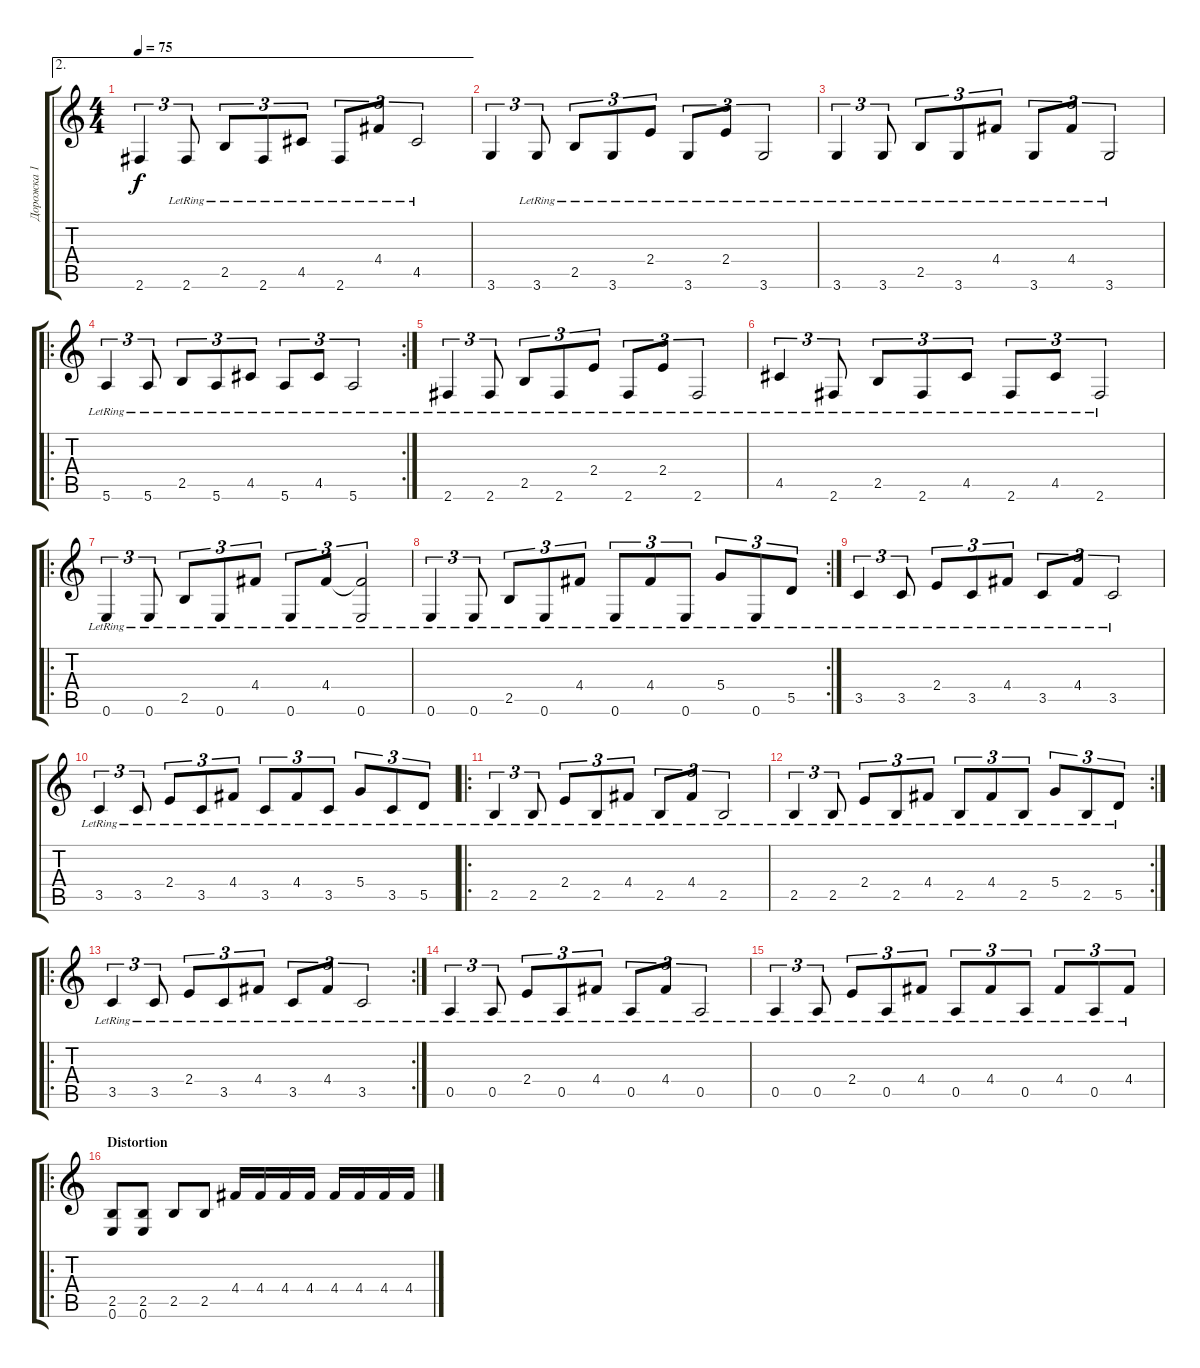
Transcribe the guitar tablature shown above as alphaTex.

\track ("Дорожка 1" "Дорожка 1") {instrument electricguitarjazz}
\staff {score tabs}
\tuning (E4 B3 G3 D3 A2 E2) {hide}
\ae 2
\ts (4 4)
\tempo 75
\clef g2
\ks c
2.6.4{tu (3 2) dy f} 2.6{lr}.8{tu (3 2)} 2.5{lr}.8{tu (3 2)} 2.6{lr}.8{tu (3 2)} 4.5{lr}.8{tu (3 2)} 2.6{lr}.8{tu (3 2)} 4.4{lr}.8{tu (3 2)} 4.5{lr}.2{tu (3 2)} |
3.6.4{tu (3 2)} 3.6{lr}.8{tu (3 2)} 2.5{lr}.8{tu (3 2)} 3.6{lr}.8{tu (3 2)} 2.4{lr}.8{tu (3 2)} 3.6{lr}.8{tu (3 2)} 2.4{lr}.8{tu (3 2)} 3.6{lr}.2{tu (3 2)} |
3.6{lr}.4{tu (3 2)} 3.6{lr}.8{tu (3 2)} 2.5{lr}.8{tu (3 2)} 3.6{lr}.8{tu (3 2)} 4.4{lr}.8{tu (3 2)} 3.6{lr}.8{tu (3 2)} 4.4{lr}.8{tu (3 2)} 3.6{lr}.2{tu (3 2)} |
\ro
\rc 2
5.6{lr}.4{tu (3 2)} 5.6{lr}.8{tu (3 2)} 2.5{lr}.8{tu (3 2)} 5.6{lr}.8{tu (3 2)} 4.5{lr}.8{tu (3 2)} 5.6{lr}.8{tu (3 2)} 4.5{lr}.8{tu (3 2)} 5.6{lr}.2{tu (3 2)} |
2.6{lr}.4{tu (3 2)} 2.6{lr}.8{tu (3 2)} 2.5{lr}.8{tu (3 2)} 2.6{lr}.8{tu (3 2)} 2.4{lr}.8{tu (3 2)} 2.6{lr}.8{tu (3 2)} 2.4{lr}.8{tu (3 2)} 2.6{lr}.2{tu (3 2)} |
4.5{lr}.4{tu (3 2)} 2.6{lr}.8{tu (3 2)} 2.5{lr}.8{tu (3 2)} 2.6{lr}.8{tu (3 2)} 4.5{lr}.8{tu (3 2)} 2.6{lr}.8{tu (3 2)} 4.5{lr}.8{tu (3 2)} 2.6{lr}.2{tu (3 2)} |
\ro
0.6{lr}.4{tu (3 2)} 0.6{lr}.8{tu (3 2)} 2.5{lr}.8{tu (3 2)} 0.6{lr}.8{tu (3 2)} 4.4{lr}.8{tu (3 2)} 0.6{lr}.8{tu (3 2)} 4.4{lr}.8{tu (3 2)} (4.4{t} 0.6{lr}).2{tu (3 2)} |
\rc 2
0.6{lr}.4{tu (3 2)} 0.6{lr}.8{tu (3 2)} 2.5{lr}.8{tu (3 2)} 0.6{lr}.8{tu (3 2)} 4.4{lr}.8{tu (3 2)} 0.6{lr}.8{tu (3 2)} 4.4{lr}.8{tu (3 2)} 0.6{lr}.8{tu (3 2)} 5.4{lr}.8{tu (3 2)} 0.6{lr}.8{tu (3 2)} 5.5{lr}.8{tu (3 2)} |
3.5{lr}.4{tu (3 2)} 3.5{lr}.8{tu (3 2)} 2.4{lr}.8{tu (3 2)} 3.5{lr}.8{tu (3 2)} 4.4{lr}.8{tu (3 2)} 3.5{lr}.8{tu (3 2)} 4.4{lr}.8{tu (3 2)} 3.5{lr}.2{tu (3 2)} |
3.5{lr}.4{tu (3 2)} 3.5{lr}.8{tu (3 2)} 2.4{lr}.8{tu (3 2)} 3.5{lr}.8{tu (3 2)} 4.4{lr}.8{tu (3 2)} 3.5{lr}.8{tu (3 2)} 4.4{lr}.8{tu (3 2)} 3.5{lr}.8{tu (3 2)} 5.4{lr}.8{tu (3 2)} 3.5{lr}.8{tu (3 2)} 5.5{lr}.8{tu (3 2)} |
\ro
2.5{lr}.4{tu (3 2)} 2.5{lr}.8{tu (3 2)} 2.4{lr}.8{tu (3 2)} 2.5{lr}.8{tu (3 2)} 4.4{lr}.8{tu (3 2)} 2.5{lr}.8{tu (3 2)} 4.4{lr}.8{tu (3 2)} 2.5{lr}.2{tu (3 2)} |
\rc 2
2.5{lr}.4{tu (3 2)} 2.5{lr}.8{tu (3 2)} 2.4{lr}.8{tu (3 2)} 2.5{lr}.8{tu (3 2)} 4.4{lr}.8{tu (3 2)} 2.5{lr}.8{tu (3 2)} 4.4{lr}.8{tu (3 2)} 2.5{lr}.8{tu (3 2)} 5.4{lr}.8{tu (3 2)} 2.5{lr}.8{tu (3 2)} 5.5{lr}.8{tu (3 2)} |
\ro
\rc 2
3.5{lr}.4{tu (3 2)} 3.5{lr}.8{tu (3 2)} 2.4{lr}.8{tu (3 2)} 3.5{lr}.8{tu (3 2)} 4.4{lr}.8{tu (3 2)} 3.5{lr}.8{tu (3 2)} 4.4{lr}.8{tu (3 2)} 3.5{lr}.2{tu (3 2)} |
0.5{lr}.4{tu (3 2)} 0.5{lr}.8{tu (3 2)} 2.4{lr}.8{tu (3 2)} 0.5{lr}.8{tu (3 2)} 4.4{lr}.8{tu (3 2)} 0.5{lr}.8{tu (3 2)} 4.4{lr}.8{tu (3 2)} 0.5{lr}.2{tu (3 2)} |
0.5{lr}.4{tu (3 2)} 0.5{lr}.8{tu (3 2)} 2.4{lr}.8{tu (3 2)} 0.5{lr}.8{tu (3 2)} 4.4{lr}.8{tu (3 2)} 0.5{lr}.8{tu (3 2)} 4.4{lr}.8{tu (3 2)} 0.5{lr}.8{tu (3 2)} 4.4{lr}.8{tu (3 2)} 0.5{lr}.8{tu (3 2)} 4.4{lr}.8{tu (3 2)} |
\ro
\section ("" "Distortion")
(2.5 0.6).8{instrument distortionguitar} (2.5 0.6).8 2.5.8 2.5.8 4.4.16 4.4.16 4.4.16 4.4.16 4.4.16 4.4.16 4.4.16 4.4{ss}.16
